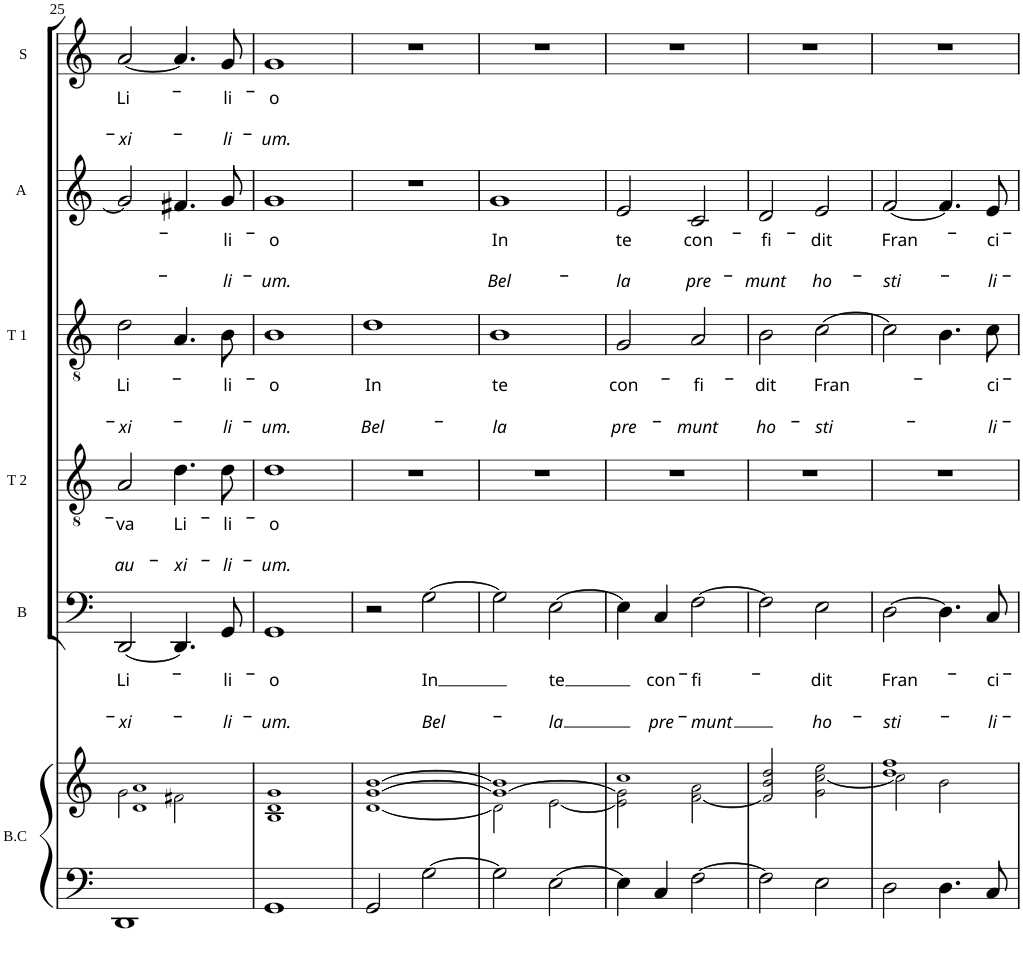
**kern	**kern	**kern	**text	**text	**kern	**text	**text	**kern	**text	**text	**kern	**text	**text	**kern	**text	**text
*part6	*part6	*part5	*part5	*part5	*part4	*part4	*part4	*part3	*part3	*part3	*part2	*part2	*part2	*part1	*part1	*part1
*staff7	*staff6	*staff5	*staff5	*staff5	*staff4	*staff4	*staff4	*staff3	*staff3	*staff3	*staff2	*staff2	*staff2	*staff1	*staff1	*staff1
*I"B.c.	*	*I"Bass	*	*	*I"Tenor 2	*	*	*I"Tenor 1	*	*	*I"Alto	*	*	*I"Soprano	*	*
*I'B.C	*	*I'B	*	*	*I'T 2	*	*	*I'T 1	*	*	*I'A	*	*	*I'S	*	*
!!LO:PB:g=z
*clefF4	*clefG2	*clefF4	*	*	*clefGv2	*	*	*clefGv2	*	*	*clefG2	*	*	*clefG2	*	*
*k[]	*k[]	*k[]	*	*	*k[]	*	*	*k[]	*	*	*k[]	*	*	*k[]	*	*
*M4/4	*M4/4	*M4/4	*	*	*M4/4	*	*	*M4/4	*	*	*M4/4	*	*	*M4/4	*	*
*met(c)	*met(c)	*met(c)	*	*	*met(c)	*	*	*met(c)	*	*	*met(c)	*	*	*met(c)	*	*
=25	=25	=25	=25	=25	=25	=25	=25	=25	=25	=25	=25	=25	=25	=25	=25	=25
*	*^	*	*	*	*	*	*	*	*	*	*	*	*	*	*	*
!	!	!	!	!LO:LY:b	!LO:LY:b	!	!LO:LY:b	!LO:LY:b	!	!LO:LY:b	!LO:LY:b	!	!	!	!	!LO:LY:b	!LO:LY:b
1DD	1d! 1a!	2g!\	[2DD/	Li-	-xi-	2A/	-va	au-	2d\	Li-	-xi-	2g/]	.	.	[2a/	Li-	-xi-
!	!	!	!	!	!	!	!LO:LY:b	!LO:LY:b	!	!	!	!	!	!	!	!	!
.	.	2f#X!\	4.DD/]	.	.	4.d\	Li-	-xi-	4.A/	.	.	4.f#X/	.	.	4.a/]	.	.
!	!	!	!	!LO:LY:b	!LO:LY:b	!	!LO:LY:b	!LO:LY:b	!	!LO:LY:b	!LO:LY:b	!	!LO:LY:b	!LO:LY:b	!	!LO:LY:b	!LO:LY:b
.	.	.	8GG/	-li-	-li-	8d\	-li-	-li-	8B\	-li-	-li-	8g/	-li-	-li-	8g/	-li-	-li-
*	*v	*v	*	*	*	*	*	*	*	*	*	*	*	*	*	*	*
=26	=26	=26	=26	=26	=26	=26	=26	=26	=26	=26	=26	=26	=26	=26	=26	=26
!	!	!	!LO:LY:b	!LO:LY:b	!	!LO:LY:b	!LO:LY:b	!	!LO:LY:b	!LO:LY:b	!	!LO:LY:b	!LO:LY:b	!	!LO:LY:b	!LO:LY:b
1GG	1B! 1d! 1g!	1GG	-o	-um.	1d	-o	-um.	1B	-o	-um.	1g	-o	-um.	1g	-o	-um.
=27	=27	=27	=27	=27	=27	=27	=27	=27	=27	=27	=27	=27	=27	=27	=27	=27
!	!	!	!	!	!	!	!	!	!LO:LY:b	!LO:LY:b	!	!	!	!	!	!
2GG/	[1d! [1g! [1b!	2r	.	.	1r	.	.	1d	In	Bel-	1r	.	.	1r	.	.
!	!	!	!LO:LY:b	!LO:LY:b	!	!	!	!	!	!	!	!	!	!	!	!
[2G\	.	[2G\	In	Bel-	.	.	.	.	.	.	.	.	.	.	.	.
=28	=28	=28	=28	=28	=28	=28	=28	=28	=28	=28	=28	=28	=28	=28	=28	=28
*	*^	*	*	*	*	*	*	*	*	*	*	*	*	*	*	*
!	!	!	!	!	!	!	!	!	!	!LO:LY:b	!LO:LY:b	!	!LO:LY:b	!LO:LY:b	!	!	!
2G\]	1g!_ 1b!]	2d!\]	2G\]	.	.	1r	.	.	1B	te	-la	1g	In	Bel-	1r	.	.
!	!	!	!	!LO:LY:b	!LO:LY:b	!	!	!	!	!	!	!	!	!	!	!	!
[2E\	.	[<2e!\	[2E\	te	-la	.	.	.	.	.	.	.	.	.	.	.	.
=29	=29	=29	=29	=29	=29	=29	=29	=29	=29	=29	=29	=29	=29	=29	=29	=29	=29
!	!	!	!	!	!	!	!	!	!	!LO:LY:b	!LO:LY:b	!	!LO:LY:b	!LO:LY:b	!	!	!
4E\]	1cc!	2e!\] 2g!\]	4E\]	.	.	1r	.	.	2G/	con-	pre-	2e/	te	-la	1r	.	.
!	!	!	!	!LO:LY:b	!LO:LY:b	!	!	!	!	!	!	!	!	!	!	!	!
4C/	.	.	4C/	con-	pre-	.	.	.	.	.	.	.	.	.	.	.	.
!	!	!	!	!LO:LY:b	!LO:LY:b	!	!	!	!	!LO:LY:b	!LO:LY:b	!	!LO:LY:b	!LO:LY:b	!	!	!
[2F\	.	[<2f!\ 2a!\	[2F\	-fi-	-munt	.	.	.	2A/	-fi-	-munt	2c/	con-	pre-	.	.	.
=30	=30	=30	=30	=30	=30	=30	=30	=30	=30	=30	=30	=30	=30	=30	=30	=30	=30
!	!	!	!	!	!	!	!	!	!	!LO:LY:b	!LO:LY:b	!	!LO:LY:b	!LO:LY:b	!	!	!
*	*v	*v	*	*	*	*	*	*	*	*	*	*	*	*	*	*	*
2F\]	2f!/] 2b!/ 2dd!/	2F\]	.	.	1r	.	.	2B\	-dit	ho-	2d/	-fi-	-munt	1r	.	.
!	!	!	!LO:LY:b	!LO:LY:b	!	!	!	!	!LO:LY:b	!LO:LY:b	!	!LO:LY:b	!LO:LY:b	!	!	!
2E\	2g!\ [2cc!\ 2ee!\	2E\	-dit	ho-	.	.	.	[2c\	Fran-	-sti-	2e/	-dit	ho-	.	.	.
=31	=31	=31	=31	=31	=31	=31	=31	=31	=31	=31	=31	=31	=31	=31	=31	=31
*	*^	*	*	*	*	*	*	*	*	*	*	*	*	*	*	*
!	!	!	!	!LO:LY:b	!LO:LY:b	!	!	!	!	!	!	!	!LO:LY:b	!LO:LY:b	!	!	!
2D\	1dd! 1ff!	2cc!\]	[2D\	Fran-	-sti-	1r	.	.	2c\]	.	.	[2f/	Fran-	-sti-	1r	.	.
4.D\	.	2b!\	4.D\]	.	.	.	.	.	4.B\	.	.	4.f/]	.	.	.	.	.
!	!	!	!	!LO:LY:b	!LO:LY:b	!	!	!	!	!LO:LY:b	!LO:LY:b	!	!LO:LY:b	!LO:LY:b	!	!	!
8C/	.	.	8C/	-ci-	-li-	.	.	.	8c\	-ci-	-li-	8e/	-ci-	-li-	.	.	.
*	*v	*v	*	*	*	*	*	*	*	*	*	*	*	*	*	*	*
=	=	=	=	=	=	=	=	=	=	=	=	=	=	=	=	=
*-	*-	*-	*-	*-	*-	*-	*-	*-	*-	*-	*-	*-	*-	*-	*-	*-
